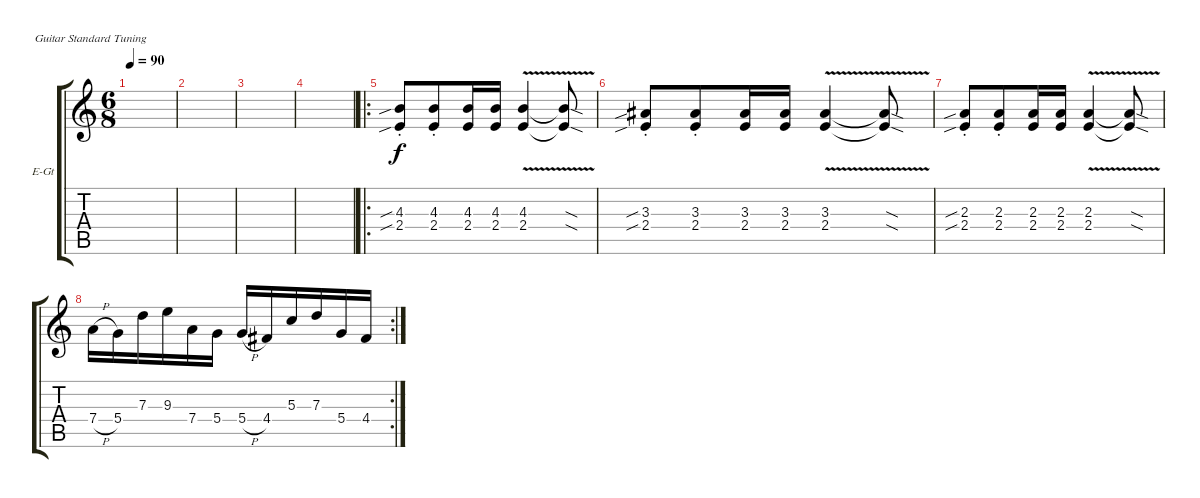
\defaultSystemsLayout 4
\bracketExtendMode groupsimilarinstruments
\firstSystemTrackNameOrientation horizontal
\otherSystemsTrackNameOrientation horizontal
\track ("Extra Guitar" "E-Gt") {instrument distortionguitar}
\staff {score tabs}
\tuning (E4 B3 G3 D3 A2 E2)
\ts (6 8)
\tempo 90
\clef g2
\scale
0.485477
\ks c
|
\scale
0.257261 |
\scale
0.257261 |
\scale
0.333333 |
\ro
\scale
0.333333 (4.3{sib st} 2.4{sib st}).8 (4.3{st} 2.4{st}).8 (4.3 2.4).16 (4.3 2.4).16 (4.3{v} 2.4{v}).4 (2.4{sod t} 4.3{sod t}).8 |
\scale
0.333333 (3.3{sib st} 2.4{sib st}).8 (3.3{st} 2.4{st}).8 (3.3 2.4).16 (3.3 2.4).16 (3.3{v} 2.4{v}).4 (2.4{sod t} 3.3{sod t}).8 |
\scale
0.333333 (2.3{sib st} 2.4{sib st}).8 (2.3{st} 2.4{st}).8 (2.3 2.4).16 (2.3 2.4).16 (2.3{v} 2.4{v}).4 (2.4{sod t} 2.3{sod t}).8 |
\rc 2
\scale
0.333333 7.4{h}.16 5.4.16 7.3.16 9.3.16 7.4.16 5.4.16 5.4{h}.16 4.4.16 5.3.16 7.3.16 5.4.16 4.4.16 |
\scale
0.333333 |
\scale
0.333333 |
\scale
0.333333 |
\scale
0.333333 |
\scale
0.333333 |
\scale
0.333333 |
\scale
0.333333 |
\scale
0.333333
